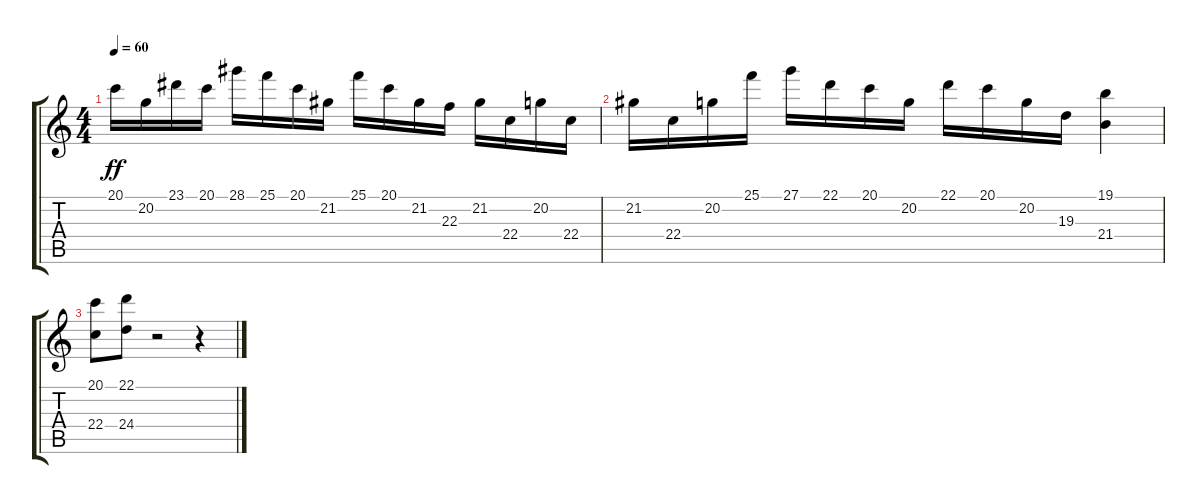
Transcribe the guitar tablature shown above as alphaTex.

\track "" {instrument stringensemble1}
\staff {score tabs}
\tuning (E4 B3 G3 D3 A2 E2) {hide}
\ts (4 4)
\tempo 60
\clef g2
\ks c
20.1.16{dy ff} 20.2.16 23.1.16 20.1.16 28.1.16 25.1.16 20.1.16 21.2.16 25.1.16 20.1.16 21.2.16 22.3.16 21.2.16 22.4.16 20.2.16 22.4.16 |
21.2.16 22.4.16 20.2.16 25.1.16 27.1.16 22.1.16 20.1.16 20.2.16 22.1.16 20.1.16 20.2.16 19.3.16 (19.1 21.4).4 |
(20.1 22.4).8 (22.1 24.4).8 r.2 r.4
